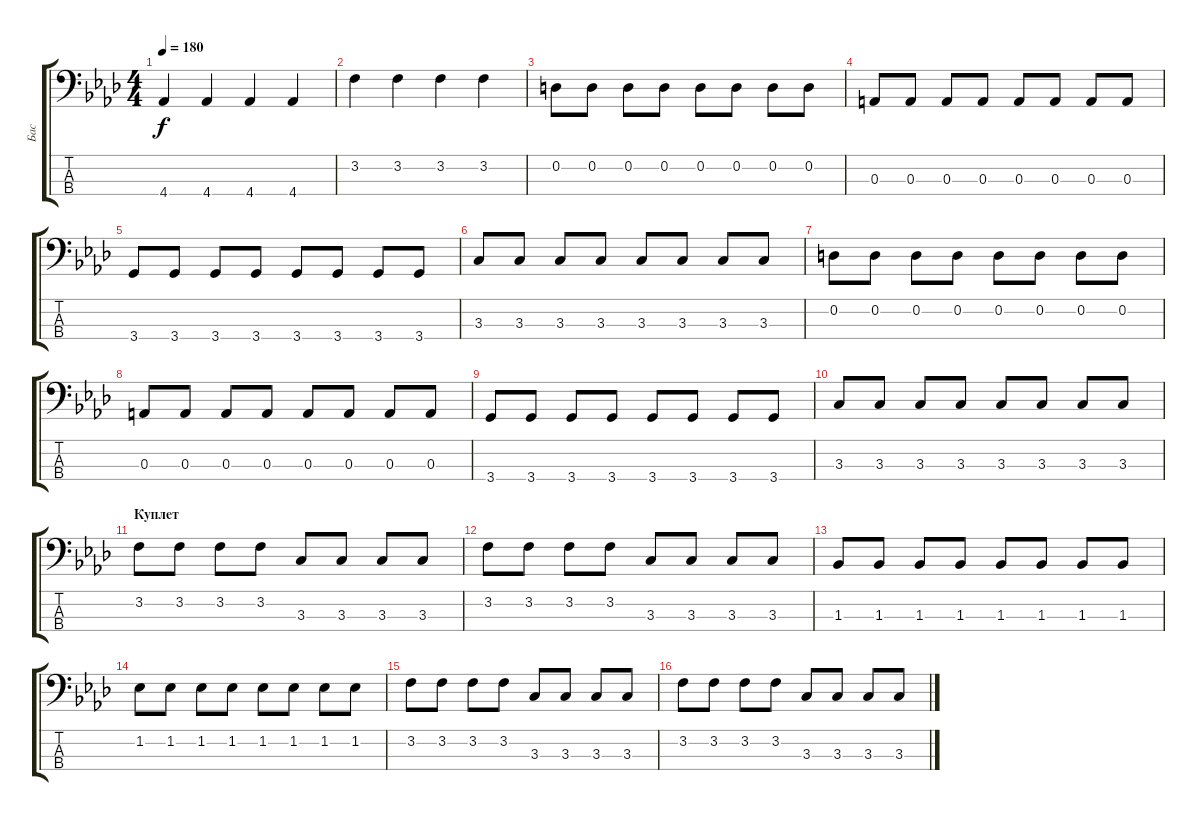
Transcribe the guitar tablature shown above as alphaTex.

\track ("Бас" "Бас") {instrument acousticbass}
\staff {score tabs}
\tuning (G2 D2 A1 E1) {hide}
\ts (4 4)
\tempo 180
\clef f4
\ks ab
4.4.4{dy f} 4.4.4 4.4.4 4.4.4 |
3.2.4 3.2.4 3.2.4 3.2.4 |
0.2.8 0.2.8 0.2.8 0.2.8 0.2.8 0.2.8 0.2.8 0.2.8 |
0.3.8 0.3.8 0.3.8 0.3.8 0.3.8 0.3.8 0.3.8 0.3.8 |
3.4.8 3.4.8 3.4.8 3.4.8 3.4.8 3.4.8 3.4.8 3.4.8 |
3.3.8 3.3.8 3.3.8 3.3.8 3.3.8 3.3.8 3.3.8 3.3.8 |
0.2.8 0.2.8 0.2.8 0.2.8 0.2.8 0.2.8 0.2.8 0.2.8 |
0.3.8 0.3.8 0.3.8 0.3.8 0.3.8 0.3.8 0.3.8 0.3.8 |
3.4.8 3.4.8 3.4.8 3.4.8 3.4.8 3.4.8 3.4.8 3.4.8 |
3.3.8 3.3.8 3.3.8 3.3.8 3.3.8 3.3.8 3.3.8 3.3.8 |
\section ("" "Куплет")
3.2.8 3.2.8 3.2.8 3.2.8 3.3.8 3.3.8 3.3.8 3.3.8 |
3.2.8 3.2.8 3.2.8 3.2.8 3.3.8 3.3.8 3.3.8 3.3.8 |
1.3.8 1.3.8 1.3.8 1.3.8 1.3.8 1.3.8 1.3.8 1.3.8 |
1.2.8 1.2.8 1.2.8 1.2.8 1.2.8 1.2.8 1.2.8 1.2.8 |
3.2.8 3.2.8 3.2.8 3.2.8 3.3.8 3.3.8 3.3.8 3.3.8 |
3.2.8 3.2.8 3.2.8 3.2.8 3.3.8 3.3.8 3.3.8 3.3.8
